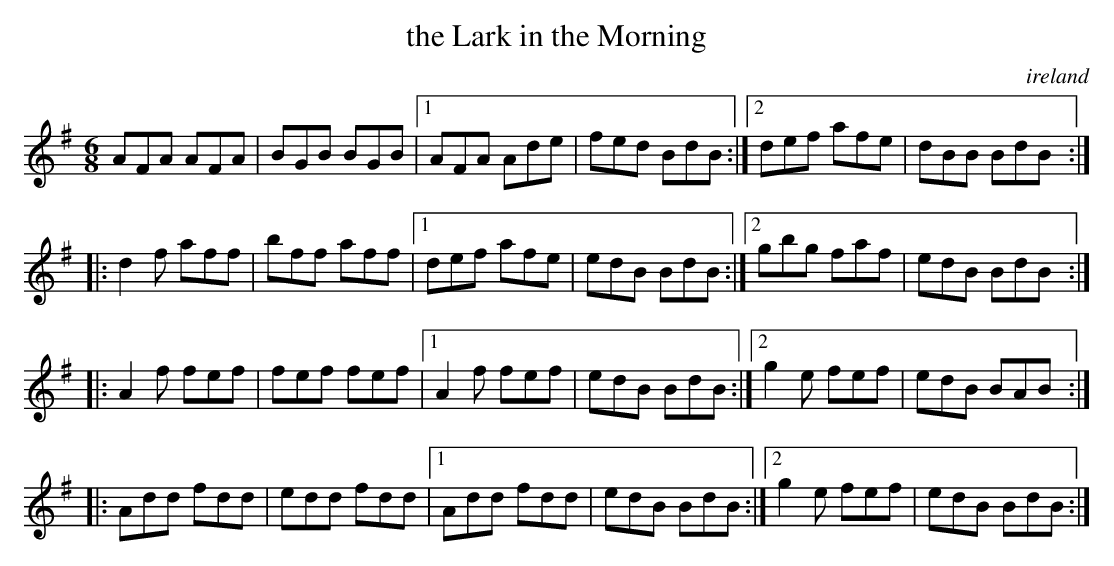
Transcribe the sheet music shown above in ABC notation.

X:1
T:the Lark in the Morning
O:ireland
M:6/8
K:ADor
AFA AFA|BGB BGB|1 AFA Ade|fed BdB :|2\
def afe|dBB BdB::
d2f aff|bff aff|1 def afe|edB BdB :|2\
gbg faf|edB BdB::
A2f fef|fef fef|1 A2f fef|edB BdB :|2\
g2e fef|edB BAB::
Add fdd|edd fdd|1 Add fdd|edB BdB :|2\
g2e fef|edB BdB:|
